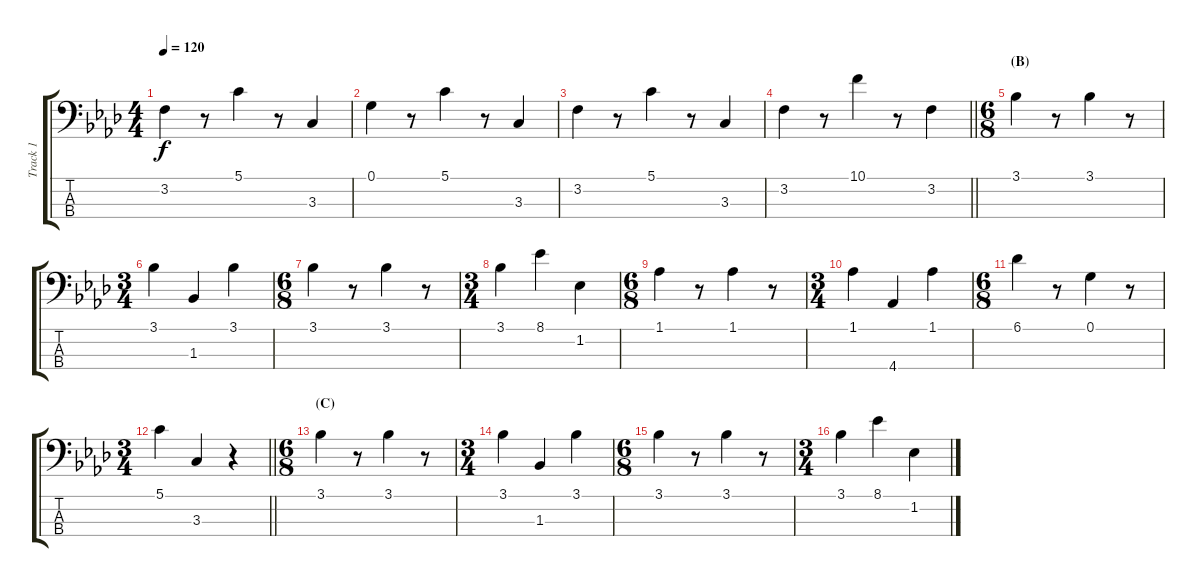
\track ("Track 1" "Track 1") {instrument electricbassfinger}
\staff {score tabs}
\tuning (G2 D2 A1 E1) {hide}
\ts (4 4)
\tempo 120
\clef f4
\ks ab
3.2.4{dy f} r.8 5.1.4 r.8 3.3.4 |
0.1.4 r.8 5.1.4 r.8 3.3.4 |
3.2.4 r.8 5.1.4 r.8 3.3.4 |
\barLineRight lightlight
3.2.4 r.8 10.1.4 r.8 3.2.4 |
\ts (6 8)
\section ("" "(B)")
3.1.4 r.8 3.1.4 r.8 |
\ts (3 4)
3.1.4 1.3.4 3.1.4 |
\ts (6 8)
3.1.4 r.8 3.1.4 r.8 |
\ts (3 4)
3.1.4 8.1.4 1.2.4 |
\ts (6 8)
1.1.4 r.8 1.1.4 r.8 |
\ts (3 4)
1.1.4 4.4.4 1.1.4 |
\ts (6 8)
6.1.4 r.8 0.1.4 r.8 |
\ts (3 4)
\barLineRight lightlight
5.1.4 3.3.4 r.4 |
\ts (6 8)
\section ("" "(C)")
3.1.4 r.8 3.1.4 r.8 |
\ts (3 4)
3.1.4 1.3.4 3.1.4 |
\ts (6 8)
3.1.4 r.8 3.1.4 r.8 |
\ts (3 4)
3.1.4 8.1.4 1.2.4
